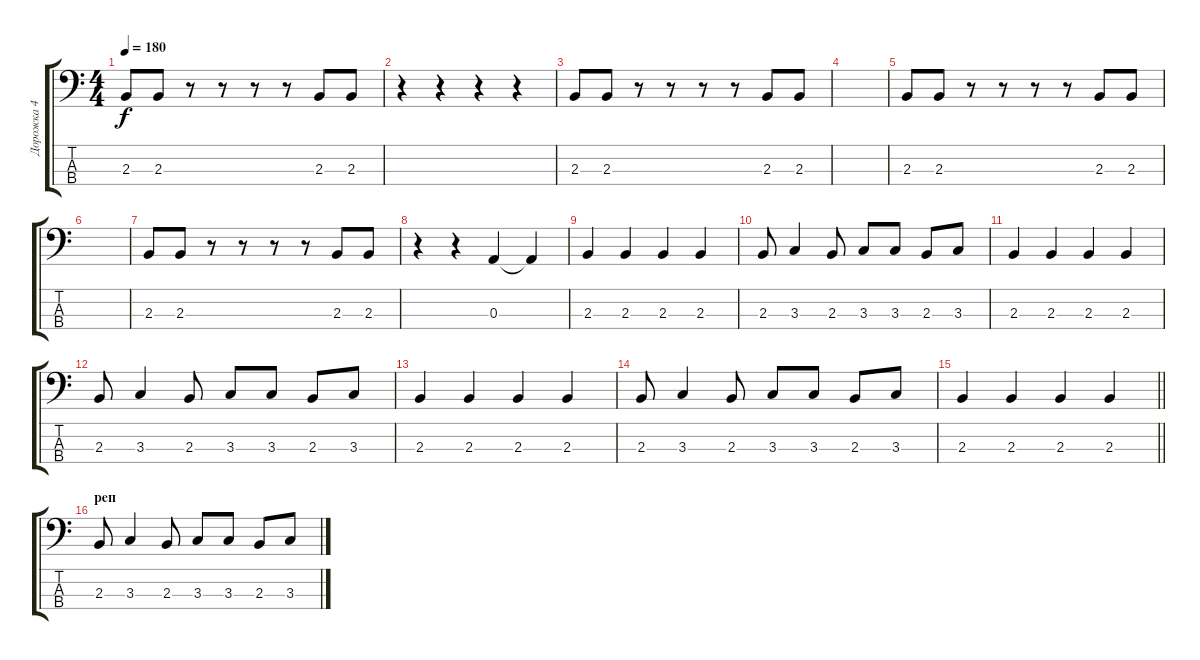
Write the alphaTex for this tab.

\track ("Дорожка 4" "Дорожка 4") {instrument electricbasspick}
\staff {score tabs}
\tuning (G2 D2 A1 E1) {hide}
\ts (4 4)
\tempo 180
\clef f4
\ks c
2.3.8{dy f} 2.3.8 r.8 r.8 r.8 r.8 2.3.8 2.3.8 |
r.4 r.4 r.4 r.4 |
2.3.8 2.3.8 r.8 r.8 r.8 r.8 2.3.8 2.3.8 |
|
2.3.8 2.3.8 r.8 r.8 r.8 r.8 2.3.8 2.3.8 |
|
2.3.8 2.3.8 r.8 r.8 r.8 r.8 2.3.8 2.3.8 |
r.4 r.4 0.3.4 0.3{t}.4 |
2.3.4 2.3.4 2.3.4 2.3.4 |
2.3.8 3.3.4 2.3.8 3.3.8 3.3.8 2.3.8 3.3.8 |
2.3.4 2.3.4 2.3.4 2.3.4 |
2.3.8 3.3.4 2.3.8 3.3.8 3.3.8 2.3.8 3.3.8 |
2.3.4 2.3.4 2.3.4 2.3.4 |
2.3.8 3.3.4 2.3.8 3.3.8 3.3.8 2.3.8 3.3.8 |
\barLineRight lightlight
2.3.4 2.3.4 2.3.4 2.3.4 |
\section ("" "реп")
2.3.8 3.3.4 2.3.8 3.3.8 3.3.8 2.3.8 3.3.8
